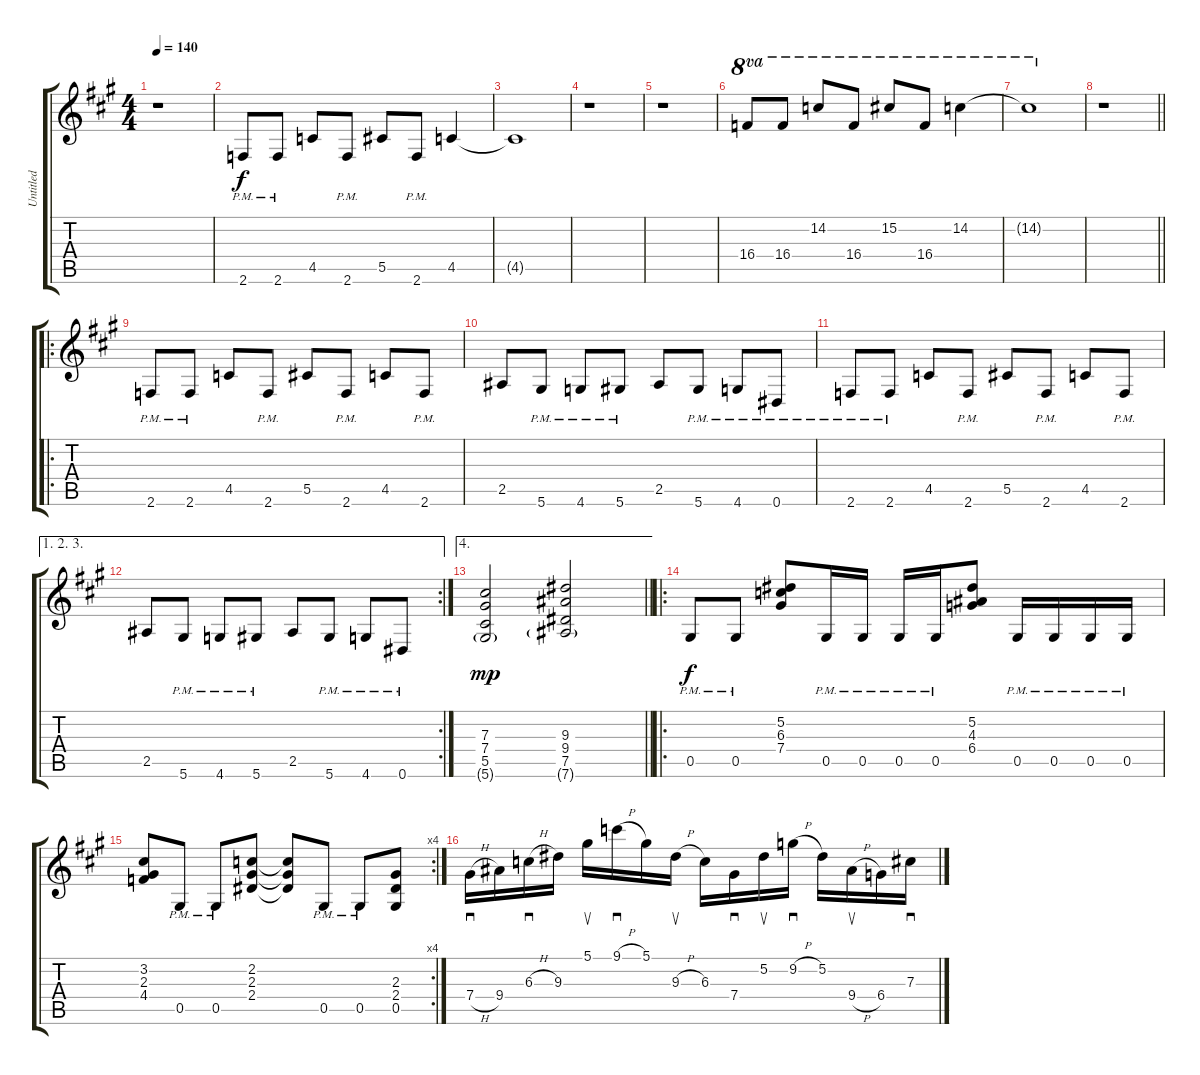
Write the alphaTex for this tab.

\track ("Untitled" "Untitled") {instrument distortionguitar}
\staff {score tabs}
\tuning (Eb4 Bb3 Gb3 Db3 Ab2 Eb2) {hide}
\ts (4 4)
\tempo 140
\clef g2
\ks a
r.1{dy f instrument distortionguitar} |
2.6{pm}.8 2.6{pm}.8 4.5.8 2.6{pm}.8 5.5.8 2.6{pm}.8 4.5.4 |
4.5{t}.1 |
r.1 |
r.1 |
16.4.8{ot 8va} 16.4.8{ot 8va} 14.2.8{ot 8va} 16.4.8{ot 8va} 15.2.8{ot 8va} 16.4.8{ot 8va} 14.2.4{ot 8va} |
14.2{t}.1{ot 8va} |
\barLineRight lightlight
r.1 |
\ro
2.6{pm}.8 2.6{pm}.8 4.5.8 2.6{pm}.8 5.5.8 2.6{pm}.8 4.5.8 2.6{pm}.8 |
2.5.8 5.6{pm}.8 4.6{pm}.8 5.6{pm}.8 2.5.8 5.6{pm}.8 4.6{pm}.8 0.6{pm}.8 |
2.6{pm}.8 2.6{pm}.8 4.5.8 2.6{pm}.8 5.5.8 2.6{pm}.8 4.5.8 2.6{pm}.8 |
\ae (1 2 3)
\rc 2
2.5.8 5.6{pm}.8 4.6{pm}.8 5.6{pm}.8 2.5.8 5.6{pm}.8 4.6{pm}.8 0.6{pm}.8 |
\ae 4
\barLineRight lightlight
(7.3 7.4 5.5 5.6{g}).2{dy mp} (9.3 9.4 7.5 7.6{g}).2 |
\ro
0.5{pm}.8{dy f} 0.5{pm}.8 (5.2 6.3 7.4).8 0.5{pm}.16 0.5{pm}.16 0.5{pm}.16 0.5{pm}.16 (5.2 4.3 6.4).8 0.5{pm}.16 0.5{pm}.16 0.5{pm}.16 0.5{pm}.16 |
\rc 4
(3.2 2.3 4.4).8 0.5{pm}.8 0.5{pm}.8 (2.2 2.3 2.4).8 (2.2{t} 2.3{t} 2.4{t}).8 0.5{pm}.8 0.5{pm}.8 (2.3 2.4 0.5).8 |
7.4{h}.16{sd} 9.4.16 6.3{h}.16{sd} 9.3.16 5.1.16{su} 9.1{h}.16{sd} 5.1.16 9.3{h}.16{su} 6.3.16 7.4.16{sd} 5.2.16{su} 9.2{h}.16{sd} 5.2.16 9.4{h}.16{su} 6.4.16 7.3.16{sd}
